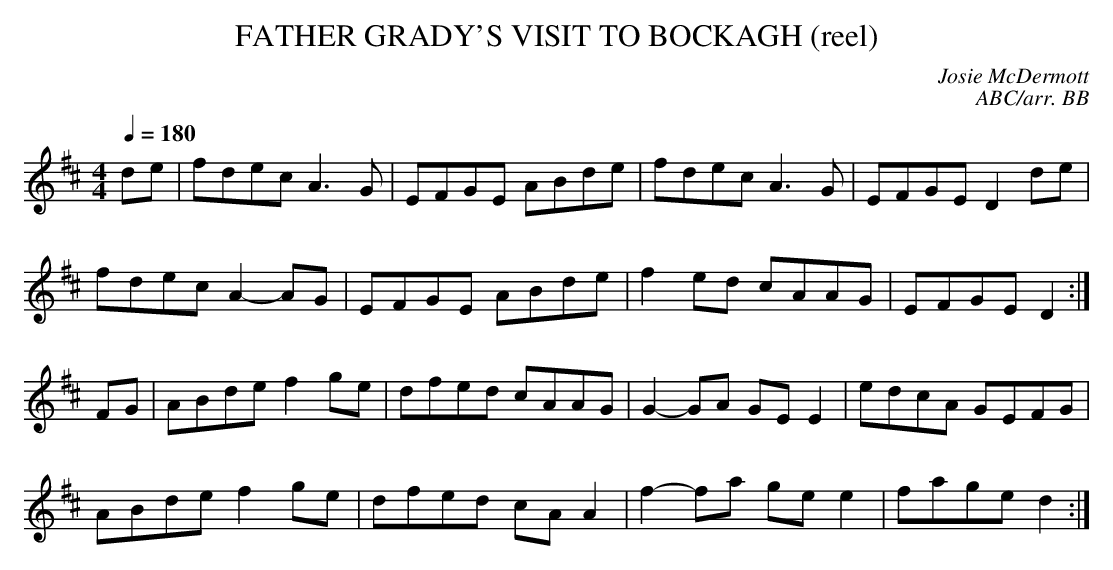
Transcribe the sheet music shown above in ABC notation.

X:1
T:FATHER GRADY'S VISIT TO BOCKAGH (reel)
C:Josie McDermott
C:ABC/arr. BB
Q:1/4=180
M:4/4
L:1/8
K:D
de|fdec A3G|EFGE ABde|fdec A3G|EFGE D2 de|
fdec A2-AG|EFGE ABde|f2 ed cAAG|EFGE D2:|
FG|ABde f2 ge|dfed cAAG| G2-GA GE E2|edcA GEFG|
ABde f2 ge|dfed cA A2|f2-fa ge e2|fage d2:|
